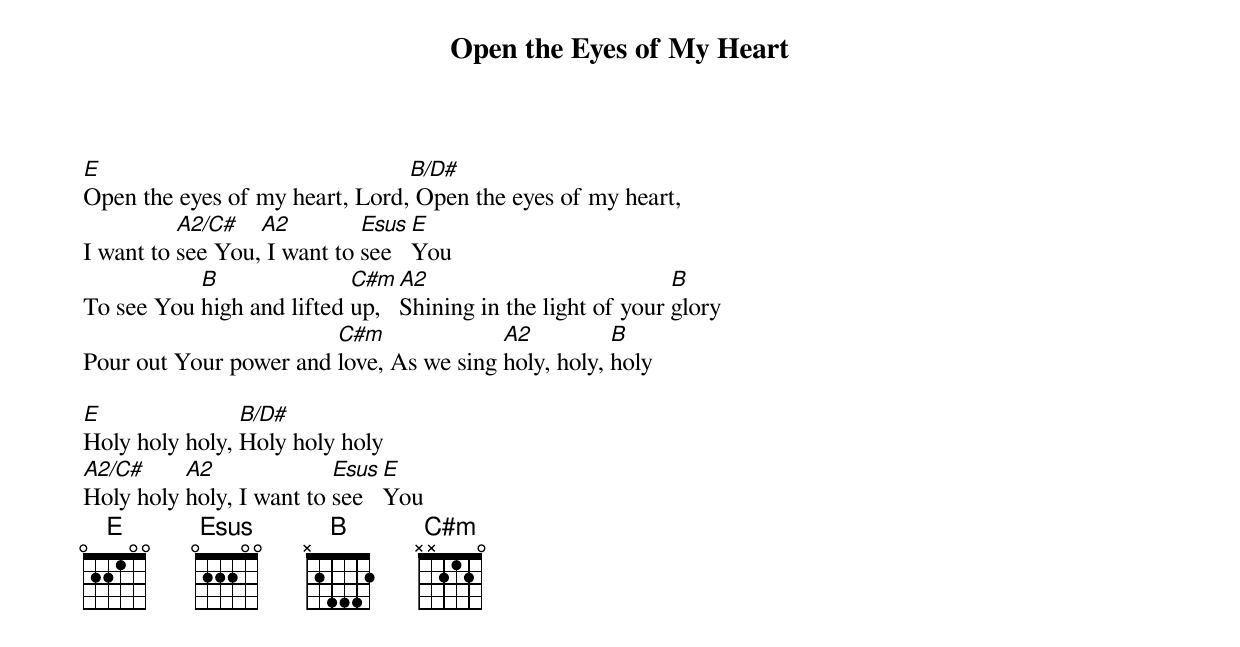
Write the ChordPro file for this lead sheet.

{title: Open the Eyes of My Heart}
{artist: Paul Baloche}
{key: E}

{start_of_verse}
[E]Open the eyes of my heart, Lord,[B/D#] Open the eyes of my heart,
I want to [A2/C#]see You,[A2] I want to [Esus]see [E]You
To see You [B]high and lifted [C#m]up, [A2]Shining in the light of your [B]glory
Pour out Your power and [C#m]love, As we sing [A2]holy, holy, [B]holy
{end_of_verse}

{start_of_bridge}
[E]Holy holy holy, [B/D#]Holy holy holy
[A2/C#]Holy holy [A2]holy, I want to [Esus]see [E]You
{end_of_bridge}
